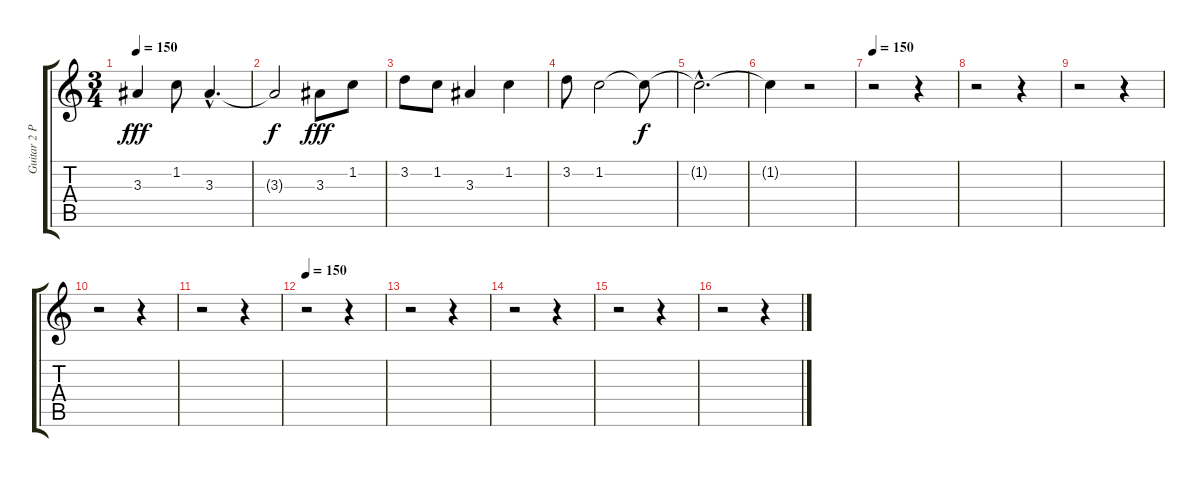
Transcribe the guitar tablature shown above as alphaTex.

\track ("Guitar 2 Part 1" "Guitar 2 P") {instrument distortionguitar}
\staff {score tabs}
\tuning (E4 B3 G3 D3 A2 E2) {hide}
\ts (3 4)
\tempo 150
\clef g2
\ks c
3.3.4{dy fff} 1.2.8 3.3{hac}.4{d} |
3.3{t}.2{dy f} 3.3.8{dy fff} 1.2.8 |
3.2.8 1.2.8 3.3.4 1.2.4 |
3.2.8 1.2.2 1.2{t}.8{dy f} |
1.2{hac t}.2{d} |
1.2{t}.4 r.2 |
\tempo 150
r.2 r.4 |
r.2 r.4 |
r.2 r.4 |
r.2 r.4 |
r.2 r.4 |
\tempo 150
r.2 r.4 |
r.2 r.4 |
r.2 r.4 |
r.2 r.4 |
r.2 r.4
